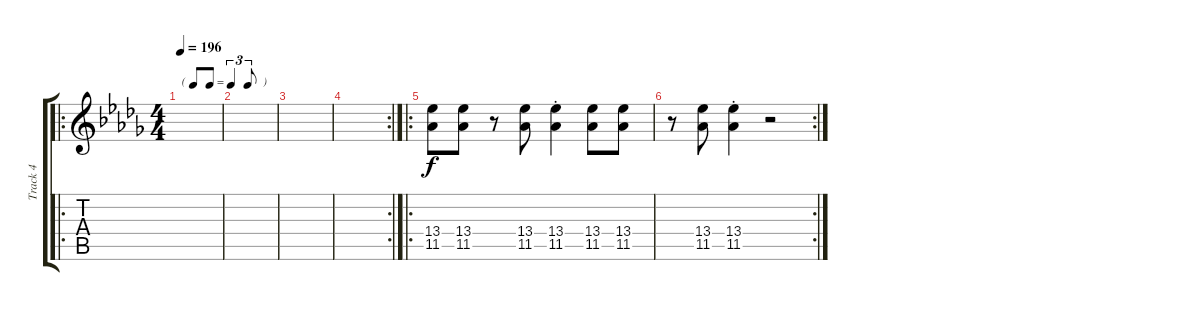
\track ("Track 4" "Track 4") {instrument distortionguitar}
\staff {score tabs}
\tuning (E4 B3 G3 D3 A2 E2) {hide}
\ro
\ts (4 4)
\tf triplet8th
\tempo 196
\clef g2
\ks db
|
|
|
\rc 2
|
\ro
(13.4 11.5).8 (13.4 11.5).8 r.8 (13.4 11.5).8 (13.4{st} 11.5{st}).4 (13.4 11.5).8 (13.4 11.5).8 |
\rc 2
r.8 (13.4 11.5).8 (13.4{st} 11.5{st}).4 r.2
